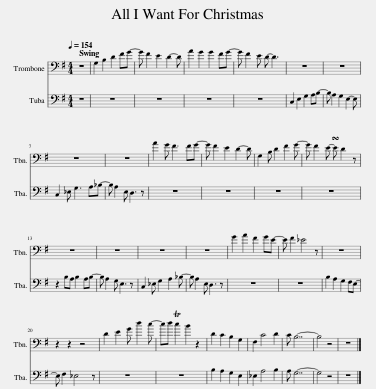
X:1
%%score 1 2
L:1/8
Q:1/4=154
M:4/4
I:linebreak $
K:G
V:1 bass
V:2 bass
V:1
 z8 | G,2 B,2 D2 FG- | G F2 E2 D2- D | A2 G2 G2 FG- | G F2 E D- D3 | %5
 z8 | z8 |$ z8 | z8 | A2 G F3 FG- | %10
 G F2 E2 D2- D | G,2 B, D2 F2 G- | G F2 E- !turn!E D2 z |$ z8 | z8 | %15
 z8 | z8 | G2 A2 F2 GE- | E F2 _E4 z | z8 |$ %20
 z2 z2 z4 | D2 E2 !~(!G !~)!d2 c- | cd Tc2 B2 z2 | D2 C2 B,2 G,2 | F,2 C4 D2 | %25
 C B,7- | B,4 z4 | z8 |] %28
V:2
 z8 | z8 | z8 | z8 | z8 | %5
 C,2 E,2 G,2 A,B,- | B, A,2 G,2 E,2- E, |$ C,2 _E, G,3 A,_B,- | B, A,2 E, D,3 z | z8 | %10
 z8 | z8 | z8 |$ z2 B,A, B,2 A,B,- | B, A,2 G, E,3 z | %15
 C,2 _E, G,2 A,2 _B,- | B, A,2 E, D,3 z | z8 | z8 | B,2 A,2 G,2 F,E,- |$ %20
 E, F,2 _E,4 z | z8 | z8 | B,2 A,2 G,2 E,2 | _E,2 A,4 B,2 | %25
 A, G,7- | G,4 z4 | z8 |] %28
